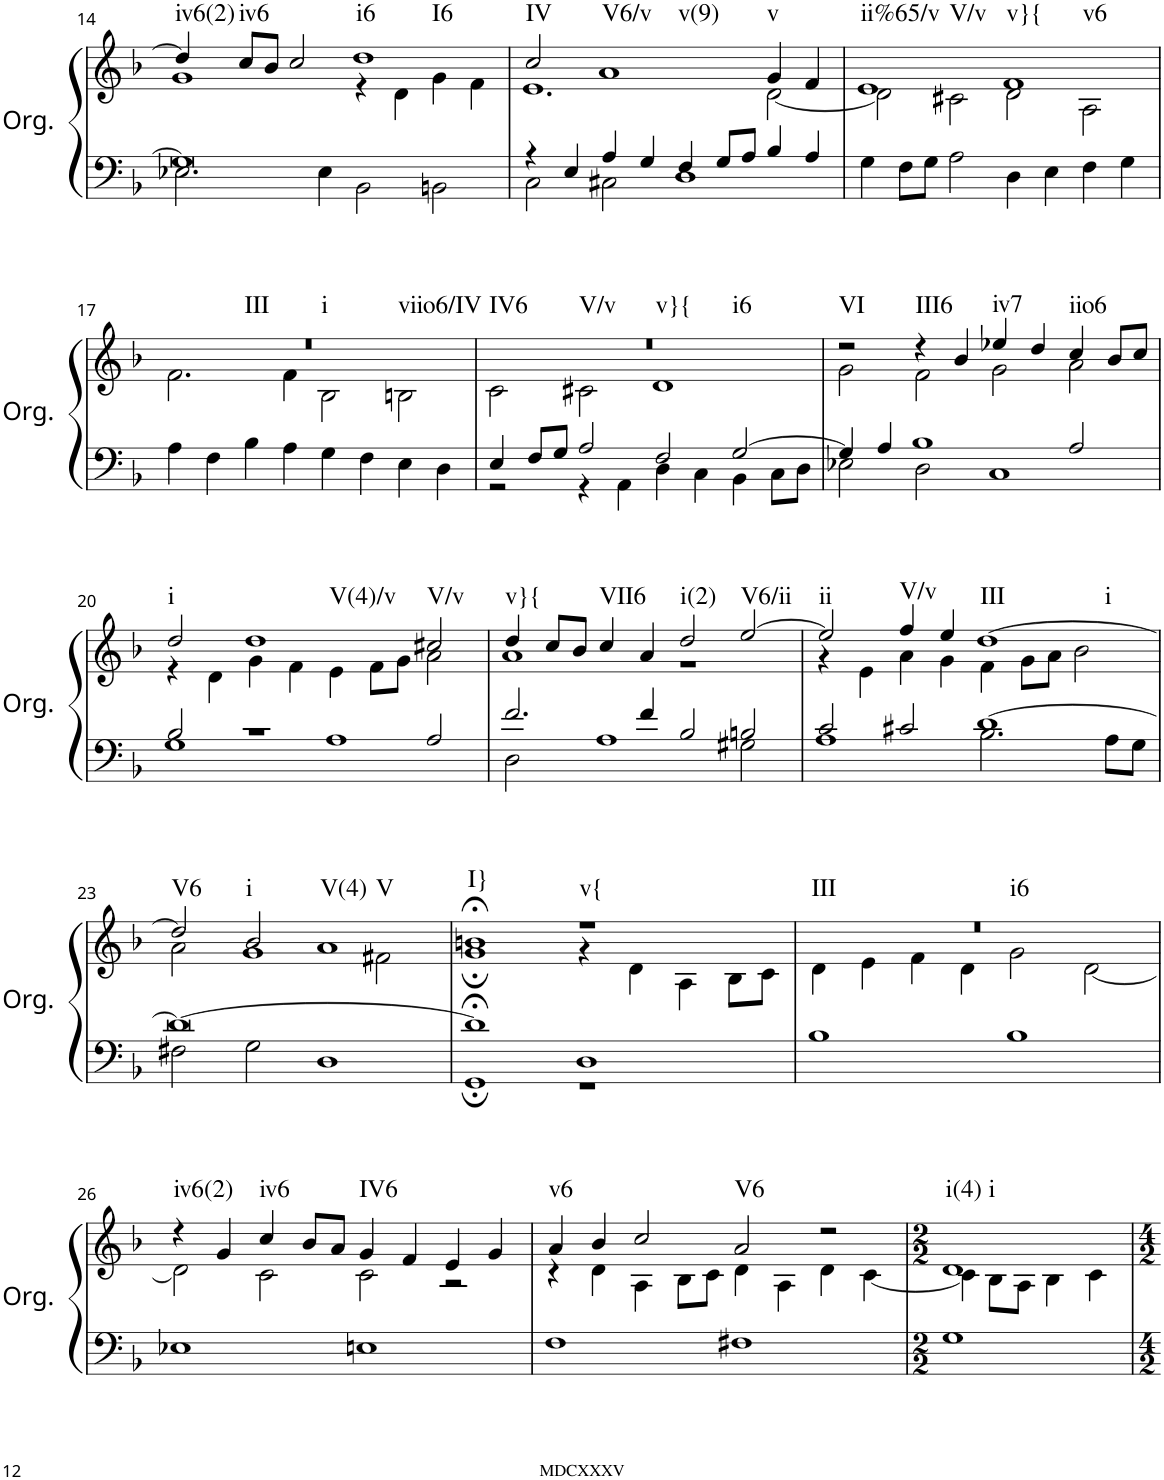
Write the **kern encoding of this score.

**kern	**kern	**harte	**kern
*part2	*part2	*part2	*part1
*staff3	*staff2	*	*staff1
*I"Organ	*	*	*I"Voice
*I'Org.	*	*	*I'Vo.
!!LO:PB:g=z
*clefF4	*clefG2	*	*clefGv2
*k[b-]	*k[b-]	*	*k[b-]
*M4/2	*M4/2	*	*M4/2
=14	=14	=14	=14
*^	*^	*	*
!	!	!	!	!LO:H:kt=iv6(2)	!
0G]	2.E-X\	4dd/]	1g	N	0r
!	!	!	!	!LO:H:kt=iv6	!
.	.	8cc/L	.	N	.
.	.	8b-/J	.	.	.
.	.	2cc/	.	.	.
.	4E-\	.	.	.	.
!	!	!	!	!LO:H:n=1:kt=i6	!
!	!	!	!	!LO:H:n=2:kt=I6	!
.	2BB-\	1dd	4r	N N	.
.	.	.	4d\	.	.
.	2BBn\	.	4g\	.	.
.	.	.	4f\	.	.
=15	=15	=15	=15	=15	=15
!	!	!	!	!LO:H:kt=IV	!
4r	2C\	2cc/	1.e	N	0r
4E/	.	.	.	.	.
!	!	!	!	!LO:H:n=1:kt=V6/v	!
!	!	!	!	!LO:H:n=2:kt=v(9)	!
4A/	2C#X\	1a	.	N N	.
4G/	.	.	.	.	.
4F/	1D	.	.	.	.
8G/L	.	.	.	.	.
8A/J	.	.	.	.	.
!	!	!	!	!LO:H:kt=v	!
4B-/	.	4g/	[2d\	N	.
4A/	.	4f/	.	.	.
*v	*v	*	*	*	*
=16	=16	=16	=16	=16
!	!	!	!LO:H:n=1:kt=ii%65/v	!
!	!	!	!LO:H:n=2:kt=V/v	!
4G\	1e	2d\]	N N	0r
8F\L	.	.	.	.
8G\J	.	.	.	.
2A\	.	2c#X\	.	.
!	!	!	!LO:H:n=1:kt=v}{	!
!	!	!	!LO:H:n=2:kt=v6	!
4D\	1f	2d\	N N	.
4E\	.	.	.	.
4F\	.	2A\	.	.
4G\	.	.	.	.
!!LO:LB:g=z
=17	=17	=17	=17	=17
!	!	!	!LO:H:n=1:kt=III	!
!	!	!	!LO:H:n=2:kt=i	!
!	!	!	!LO:H:n=3:kt=viio6/IV	!
4A\	0r	2.f\	N N N	0r
4F\	.	.	.	.
4B-\	.	.	.	.
4A\	.	4f\	.	.
4G\	.	2B-\	.	.
4F\	.	.	.	.
4E\	.	2Bn\	.	.
4D\	.	.	.	.
=18	=18	=18	=18	=18
*^	*	*	*	*
!	!	!	!	!LO:H:n=1:kt=IV6	!
!	!	!	!	!LO:H:n=2:kt=V/v	!
!	!	!	!	!LO:H:n=3:kt=v}{	!
!	!	!	!	!LO:H:n=4:kt=i6	!
4E/	2r	0r	2c\	N N N N	0r
8F/L	.	.	.	.	.
8G/J	.	.	.	.	.
2A/	4r	.	2c#X\	.	.
.	4AA\	.	.	.	.
2F/	4D\	.	1d	.	.
.	4C\	.	.	.	.
[2G/	4BB-\	.	.	.	.
.	8C\L	.	.	.	.
.	8D\J	.	.	.	.
=19	=19	=19	=19	=19	=19
!	!	!	!	!LO:H:kt=VI	!
4G/]	2E-X\	2r	2g\	N	0r
4A/	.	.	.	.	.
!	!	!	!	!LO:H:kt=III6	!
1B-	2D\	4r	2f\	N	.
.	.	4b-/	.	.	.
!	!	!	!	!LO:H:kt=iv7	!
.	1C	4ee-X/	2g\	N	.
.	.	4dd/	.	.	.
!	!	!	!	!LO:H:kt=iio6	!
2A/	.	4cc/	2a\	N	.
.	.	8b-/L	.	.	.
.	.	8cc/J	.	.	.
!!LO:LB:g=z
=20	=20	=20	=20	=20	=20
!	!	!	!	!LO:H:kt=i	!
2B-/	1G	2dd/	4r	N	0r
.	.	.	4d\	.	.
!	!	!	!	!LO:H:kt=V(4)/v	!
1r	.	1dd	4g\	N	.
.	.	.	4f\	.	.
.	1A	.	4e\	.	.
.	.	.	8f\L	.	.
.	.	.	8g\J	.	.
!	!	!	!	!LO:H:kt=V/v	!
2A/	.	2cc#X/	2a\	N	.
=21	=21	=21	=21	=21	=21
!	!	!	!	!LO:H:kt=v}{	!
2.f/	2D\	4dd/	1a	N	0r
.	.	8cc/L	.	.	.
.	.	8b-/J	.	.	.
!	!	!	!	!LO:H:kt=VII6	!
.	1A	4cc/	.	N	.
4f/	.	4a/	.	.	.
!	!	!	!	!LO:H:kt=i(2)	!
2B-/	.	2dd/	1r	N	.
!	!	!	!	!LO:H:kt=V6/ii	!
2Bn/	2G#X\	[2ee/	.	N	.
=22	=22	=22	=22	=22	=22
!	!	!	!	!LO:H:kt=ii	!
2c/	1A	2ee/]	4r	N	0r
.	.	.	4e\	.	.
!	!	!	!	!LO:H:kt=V/v	!
2c#X/	.	4ff/	4a\	N	.
.	.	4ee/	4g\	.	.
!	!	!	!	!LO:H:n=1:kt=III	!
!	!	!	!	!LO:H:n=2:kt=i	!
[1d	2.B-\	[1dd	4f\	N N	.
.	.	.	8g\L	.	.
.	.	.	8a\J	.	.
.	.	.	2b-\	.	.
.	8A\L	.	.	.	.
.	8G\J	.	.	.	.
!!LO:LB:g=z
=23	=23	=23	=23	=23	=23
!	!	!	!	!LO:H:kt=V6	!
0d_	2F#X\	2dd/]	2a\	N	0r
!	!	!	!	!LO:H:kt=i	!
.	2G\	2b-/	1g	N	.
!	!	!	!	!LO:H:n=1:kt=V(4)	!
!	!	!	!	!LO:H:n=2:kt=V	!
.	1D	1a	.	N N	.
.	.	.	2f#X\	.	.
=24	=24	=24	=24	=24	=24
!	!	!	!	!LO:H:kt=I}	!
1d;<]	1GG;	1bn;<	1g;	N	0r
!	!	!	!	!LO:H:kt=v{	!
1D	1r	1r	4r	N	.
.	.	.	4d\	.	.
.	.	.	4A\	.	.
.	.	.	8B-\L	.	.
.	.	.	8c\J	.	.
*v	*v	*	*	*	*
=25	=25	=25	=25	=25
!	!	!	!LO:H:n=1:kt=III	!
!	!	!	!LO:H:n=2:kt=i6	!
1B-	0r	4d\	N N	0r
.	.	4e\	.	.
.	.	4f\	.	.
.	.	4d\	.	.
1B-	.	2g\	.	.
.	.	[2d\	.	.
!!LO:LB:g=z
=26	=26	=26	=26	=26
!	!	!	!LO:H:kt=iv6(2)	!
1E-X	4r	2d\]	N	0r
.	4g/	.	.	.
!	!	!	!LO:H:kt=iv6	!
.	4cc/	2c\	N	.
.	8b-/L	.	.	.
.	8a/J	.	.	.
!	!	!	!LO:H:kt=IV6	!
1En	4g/	2c\	N	.
.	4f/	.	.	.
.	4e/	2r	.	.
.	4g/	.	.	.
=27	=27	=27	=27	=27
!	!	!	!LO:H:kt=v6	!
1F	4a/	4r	N	0r
.	4b-/	4d\	.	.
.	2cc/	4A\	.	.
.	.	8B-\L	.	.
.	.	8c\J	.	.
!	!	!	!LO:H:kt=V6	!
1F#X	2a/	4d\	N	.
.	.	4A\	.	.
.	2r	4d\	.	.
.	.	[4c\	.	.
=28	=28	=28	=28	=28
*M2/2	*M2/2	*	*	*M2/2
!	!	!	!LO:H:n=1:kt=i(4)	!
!	!	!	!LO:H:n=2:kt=i	!
1G	1d	4c\]	N N	1r
.	.	8B-\L	.	.
.	.	8A\J	.	.
.	.	4B-\	.	.
.	.	4c\	.	.
*	*v	*v	*	*
=	=	=	=
*-	*-	*-	*-
